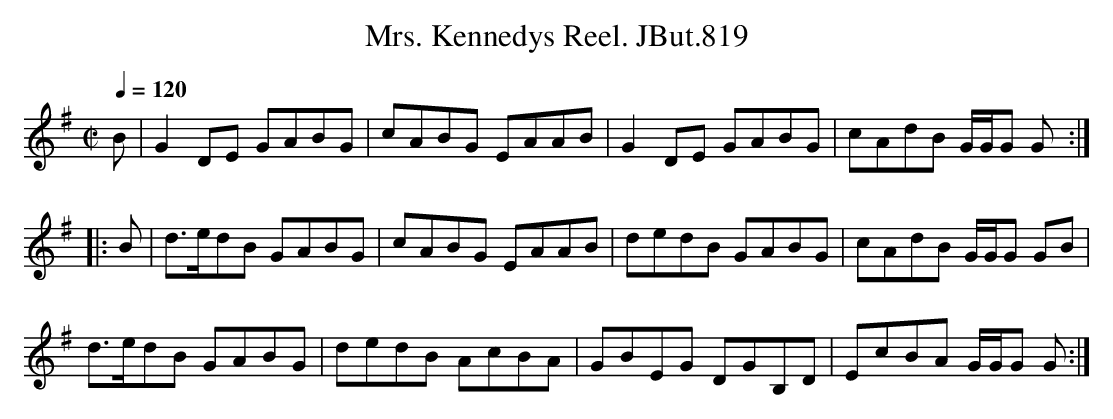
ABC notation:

X:1
T:Mrs. Kennedys Reel. JBut.819
M:C|
L:1/8
Q:1/4=120
K:G
B|G2 DE GABG|cABG EAAB|G2 DE GABG|cAdB G/G/G G:|
|:B|d>edB GABG|cABG EAAB|dedB GABG|cAdB G/G/G GB|
d>edB GABG|dedB AcBA|GBEG DGB,D|EcBA G/G/G G:|
